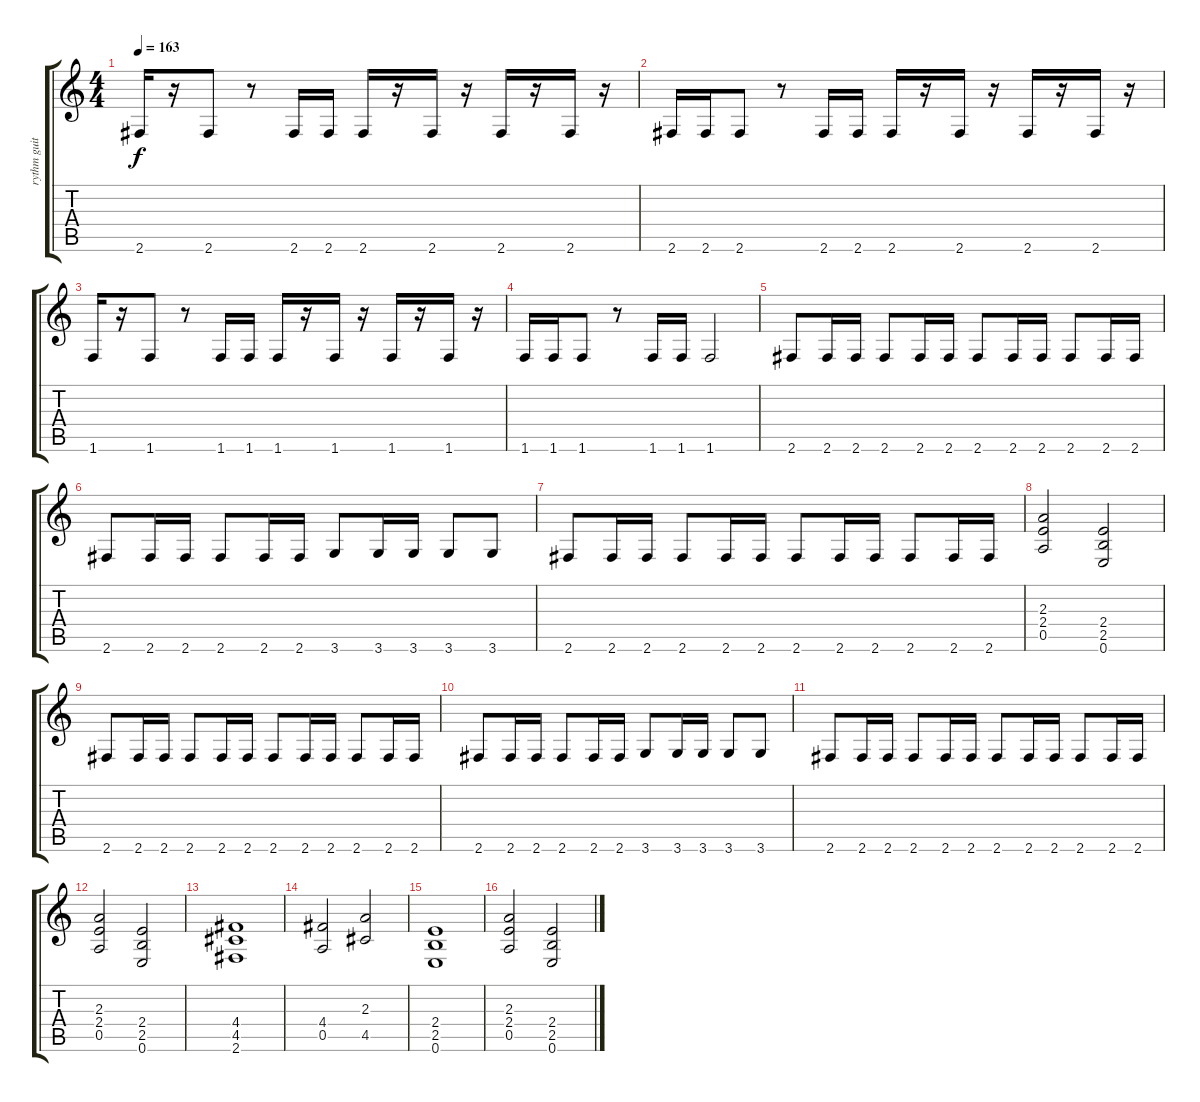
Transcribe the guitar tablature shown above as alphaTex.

\track ("rythm guitar" "rythm guit") {instrument distortionguitar}
\staff {score tabs}
\tuning (E4 B3 G3 D3 A2 E2) {hide}
\ts (4 4)
\tempo 163
\clef g2
\ks c
2.6.16{dy f} r.16 2.6.8 r.8 2.6.16 2.6.16 2.6.16 r.16 2.6.16 r.16 2.6.16 r.16 2.6.16 r.16 |
2.6.16 2.6.16 2.6.8 r.8 2.6.16 2.6.16 2.6.16 r.16 2.6.16 r.16 2.6.16 r.16 2.6.16 r.16 |
1.6.16 r.16 1.6.8 r.8 1.6.16 1.6.16 1.6.16 r.16 1.6.16 r.16 1.6.16 r.16 1.6.16 r.16 |
1.6.16 1.6.16 1.6.8 r.8 1.6.16 1.6.16 1.6.2 |
2.6.8 2.6.16 2.6.16 2.6.8 2.6.16 2.6.16 2.6.8 2.6.16 2.6.16 2.6.8 2.6.16 2.6.16 |
2.6.8 2.6.16 2.6.16 2.6.8 2.6.16 2.6.16 3.6.8 3.6.16 3.6.16 3.6.8 3.6.8 |
2.6.8 2.6.16 2.6.16 2.6.8 2.6.16 2.6.16 2.6.8 2.6.16 2.6.16 2.6.8 2.6.16 2.6.16 |
(2.3 2.4 0.5).2 (2.4 2.5 0.6).2 |
2.6.8 2.6.16 2.6.16 2.6.8 2.6.16 2.6.16 2.6.8 2.6.16 2.6.16 2.6.8 2.6.16 2.6.16 |
2.6.8 2.6.16 2.6.16 2.6.8 2.6.16 2.6.16 3.6.8 3.6.16 3.6.16 3.6.8 3.6.8 |
2.6.8 2.6.16 2.6.16 2.6.8 2.6.16 2.6.16 2.6.8 2.6.16 2.6.16 2.6.8 2.6.16 2.6.16 |
(2.3 2.4 0.5).2 (2.4 2.5 0.6).2 |
(4.4 4.5 2.6).1 |
(4.4 0.5).2 (2.3 4.5).2 |
(2.4 2.5 0.6).1 |
(2.3 2.4 0.5).2 (2.4 2.5 0.6).2
